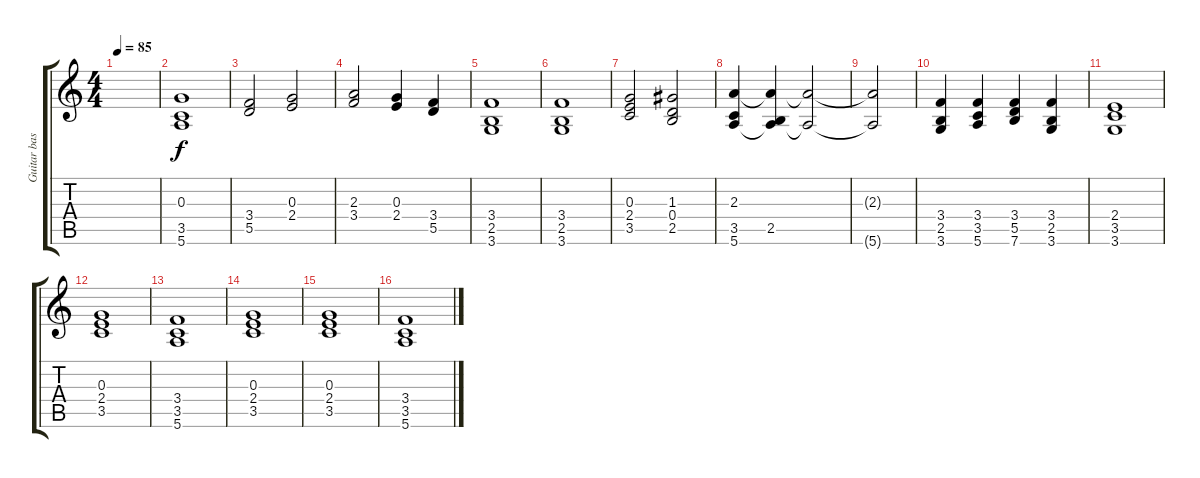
\track ("Guitar bass" "Guitar bas") {instrument acousticguitarsteel}
\staff {score tabs}
\tuning (E4 B3 G3 D3 A2 E2) {hide}
\ts (4 4)
\tempo 85
\clef g2
\ks c
|
(0.3 3.5 5.6).1{instrument stringensemble1} |
(3.4 5.5).2 (0.3 2.4).2 |
(2.3 3.4).2 (0.3 2.4).4 (3.4 5.5).4 |
(3.4 2.5 3.6).1 |
(3.4 2.5 3.6).1 |
(0.3 2.4 3.5).2 (1.3 0.4 2.5).2 |
(2.3 3.5 5.6).4 (2.3{t} 2.5 5.6{t}).4 (2.3{t} 5.6{t}).2 |
(2.3{t} 5.6{t}).2 |
(3.4 2.5 3.6).4 (3.4 3.5 5.6).4 (3.4 5.5 7.6).4 (3.4 2.5 3.6).4 |
(2.4 3.5 3.6).1 |
(0.3 2.4 3.5).1 |
(3.4 3.5 5.6).1 |
(0.3 2.4 3.5).1 |
(0.3 2.4 3.5).1 |
(3.4 3.5 5.6).1
